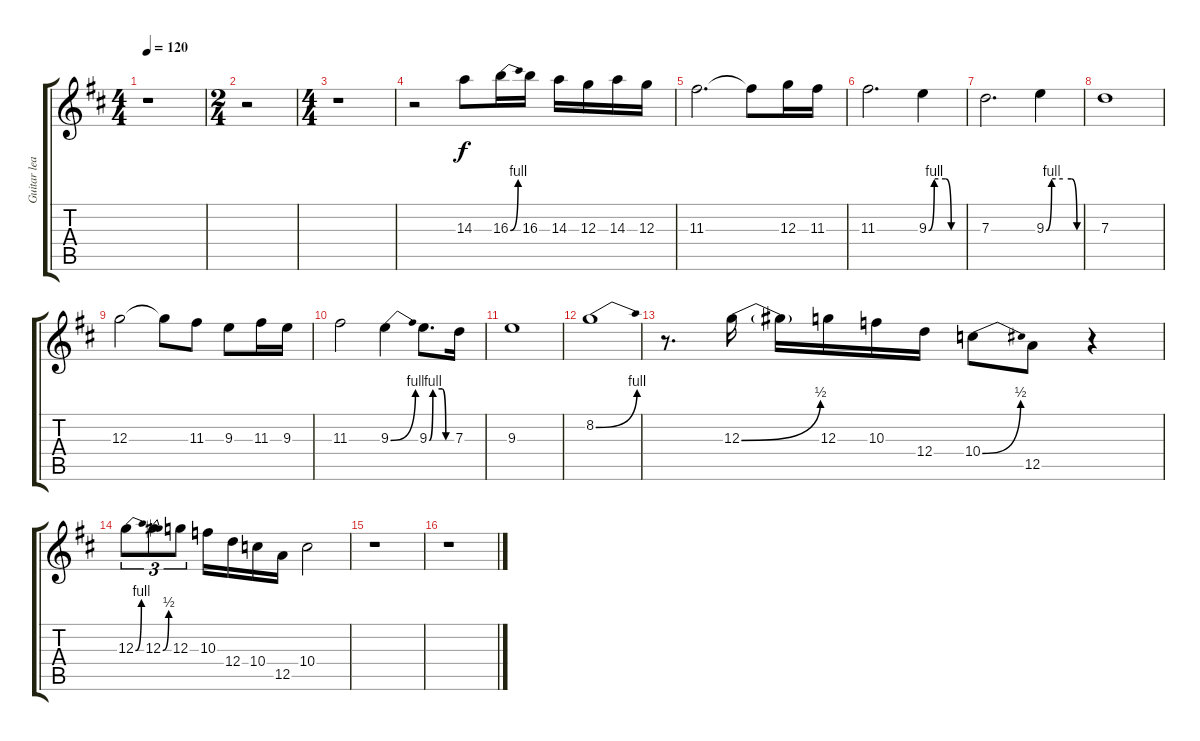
\track ("Guitar lead 2" "Guitar lea") {instrument distortionguitar}
\staff {score tabs}
\tuning (E4 B3 G3 D3 A2 E2) {hide}
\ts (4 4)
\tempo 120
\clef g2
\ks d
r.1{dy f} |
\ts (2 4)
r.2 |
\ts (4 4)
r.1 |
r.2 14.3.8 16.3{be (bend 0 0 60 4)}.16 16.3.16 14.3.16 12.3.16 14.3.16 12.3.16 |
11.3.2{d} 11.3{t}.8 12.3.16 11.3.16 |
11.3.2{d} 9.3{be (custom 0 0 10 4 30 4 40 0 60 0)}.4 |
7.3.2{d} 9.3{be (custom 0 0 10 4 30 4 45 4 55 0 60 0)}.4 |
7.3.1 |
12.3.2 12.3{t}.8 11.3.8 9.3.8 11.3.16 9.3.16 |
11.3.2 9.3{be (bend 0 0 60 4)}.4 9.3{be (custom 0 0 10 4 35 4 45 0 60 0)}.8{d} 7.3.16 |
9.3.1 |
8.2{be (bend 0 0 60 4)}.1 |
r.8{d} 12.3{be (bend 0 0 60 2)}.16 12.3{t}.16 12.3.16 10.3.16 12.4.16 10.4{be (bend 0 0 60 2)}.8 12.5.8 r.4 |
12.3{be (bend 0 0 60 4)}.8{tu (3 2)} 12.3{be (bend 0 0 60 2)}.8{tu (3 2)} 12.3.8{tu (3 2)} 10.3.16 12.4.16 10.4.16 12.5.16 10.4.2 |
r.1 |
r.1
